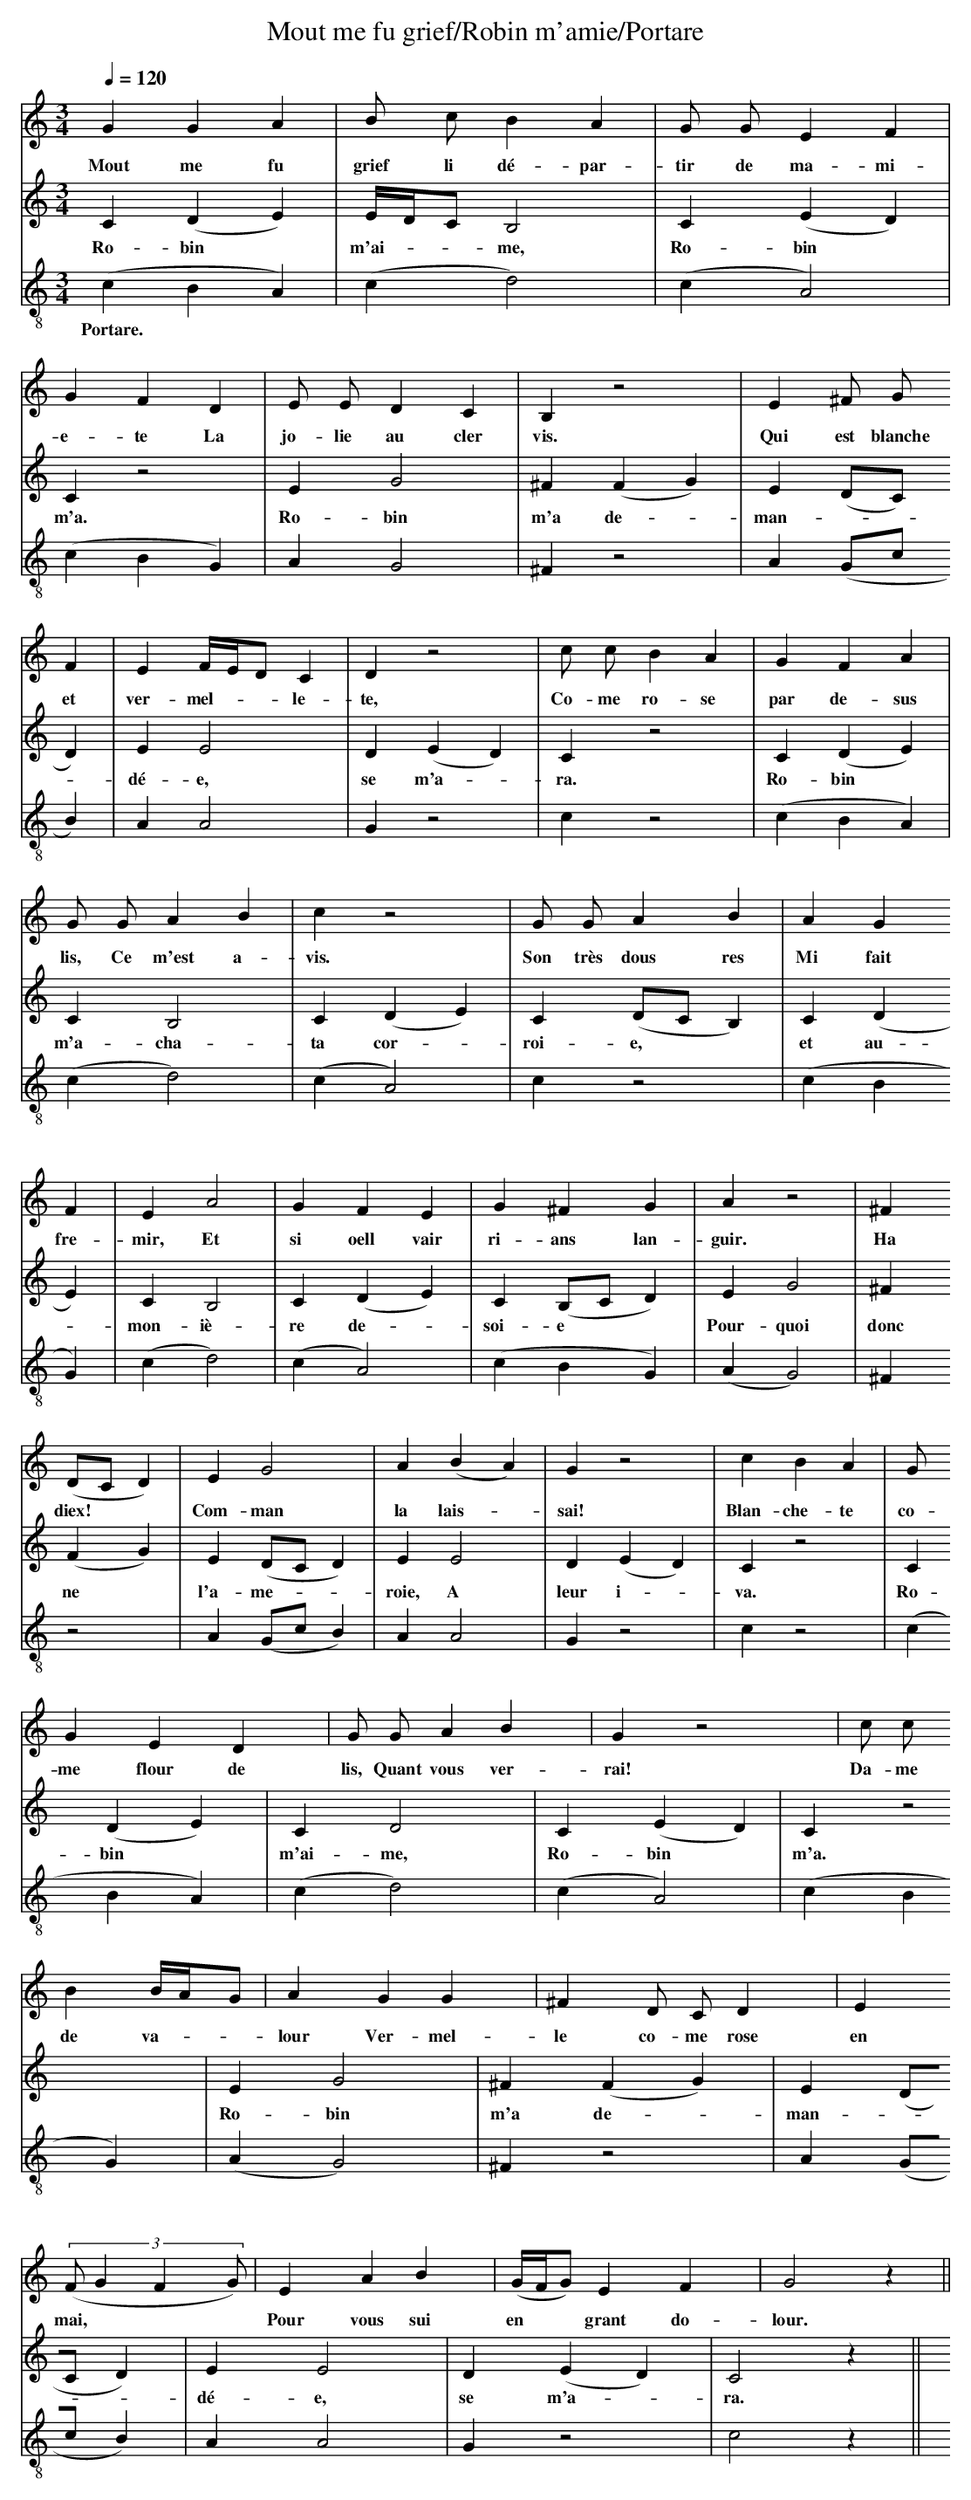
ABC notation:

X:1
T:Mout me fu grief/Robin m'amie/Portare
M:3/4
L:1/4
Q:1/4=120
K:C Major
V:1 clef=treble
V:2 clef=treble
V:3 clef=treble-8 middle=B,
[V:1]
     G   G  A|B/    c/  B  A|G/   G/  E  F|
w: Mout me fu      grief li dé-par-     tir de ma-mi-
   G  F  D|E/  E/   D   C | B, z2|E ^F/    G/
w: e-te La       jo-lie au cler vis.  Qui      est blanche
   F | E F/4E/4D/ C|D z2| c/  c/  B  A |G   F  A|
w: et ver- mel-**le-te,         Co-me ro-se par de-sus
G/   G/  A    B| c z2|G/   G/   A    B | A  G
w:   lis, Ce m'est a-vis.       Son très dous res Mi fait
    F|  E   A2| G   F    E |  G ^F   G|  A z2| ^F
w: fre-mir, Et  si oell vair ri-ans lan-guir.  Ha
(D/C/D) | E   G2| A (BA)| G z2|  c    B A|(3:2:2G/
w:    diex!** Com-man la lais-*sai!  Blan-che-te     co-
    G   E    D|G/    G/    A    B | G z2| c/ c/
w: me flour de      lis, Quant vous ver-rai!        Da-me
    B B/4A/4G/| A   G   G |^F D/ C/   D | E
w: de   va-** lour Ver-mel-le       co-me rose en
((3:2:4F/GFG/)| E    A    B|(G/4F/4G/) E   F  |G2 z||
w:     mai,*** Pour vous sui   en**  grant do-lour.
[V:2]
   C (DE)|E/4D/4C/ B,2| C
w: Ro-bin*  m'ai-**me, Ro-
   (ED)| C z2| E  G2| ^F (FG)|
w: bin* m'a.  Ro-bin m'a  de-*
    E (D/C/D)| E E2 |D (ED)|
w: man-***         dé-e, se m'a-*
   C z2| C (DE)|  C B,2 |C (DE)|
w: ra.  Ro-bin* m'a-cha- ta cor-*
    C (D/C/B,)|C (DE)| C  B,2|C
w: roi-      e,**   et au-*mon-iè- re
   (DE)|C (B,/C/D)|E    G2|  ^F (FG)|
w: de-*soi-      e**   Pour-quoi donc ne*
    E (D/C/D)| E    E2| D  (ED)| C z2|
w: l'a-      me-** roie, A  leur i-*  va.
   C (DE)|  C   D2|  C (ED)|C z2| E G2 |^F
w: Ro-bin* m'ai-me, Ro-bin* m'a. Ro-bin m'a
   (FG)| E(D/C/D)|E  E2|D (ED)|C2 z||
w:  de-*man-***        dé-e, se m'a-*ra.
[V:3]
  (CB,A,)|(CD2)|(CA,2)|(CB,G,)|A,G,2|
w: Portare.
^F, z2|A, (G,/C/B,)|A, A,2|G, z2|C z2|
(CB,A,)|  (CD2)|(CA,2)|C z2|
(CB,G,)|(CD2)|(CA,2)|(CB,G,)|(A,G,2)|
^F, z2|A, (G,/C/B,)|A, A,2|G, z2|  C z2|
(CB,A,)|(CD2)|(CA,2)|(CB,G,)|(A,G,2)|
^F, z2|A, (G,/C/B,)|A, A,2|G, z2|C2 z||
